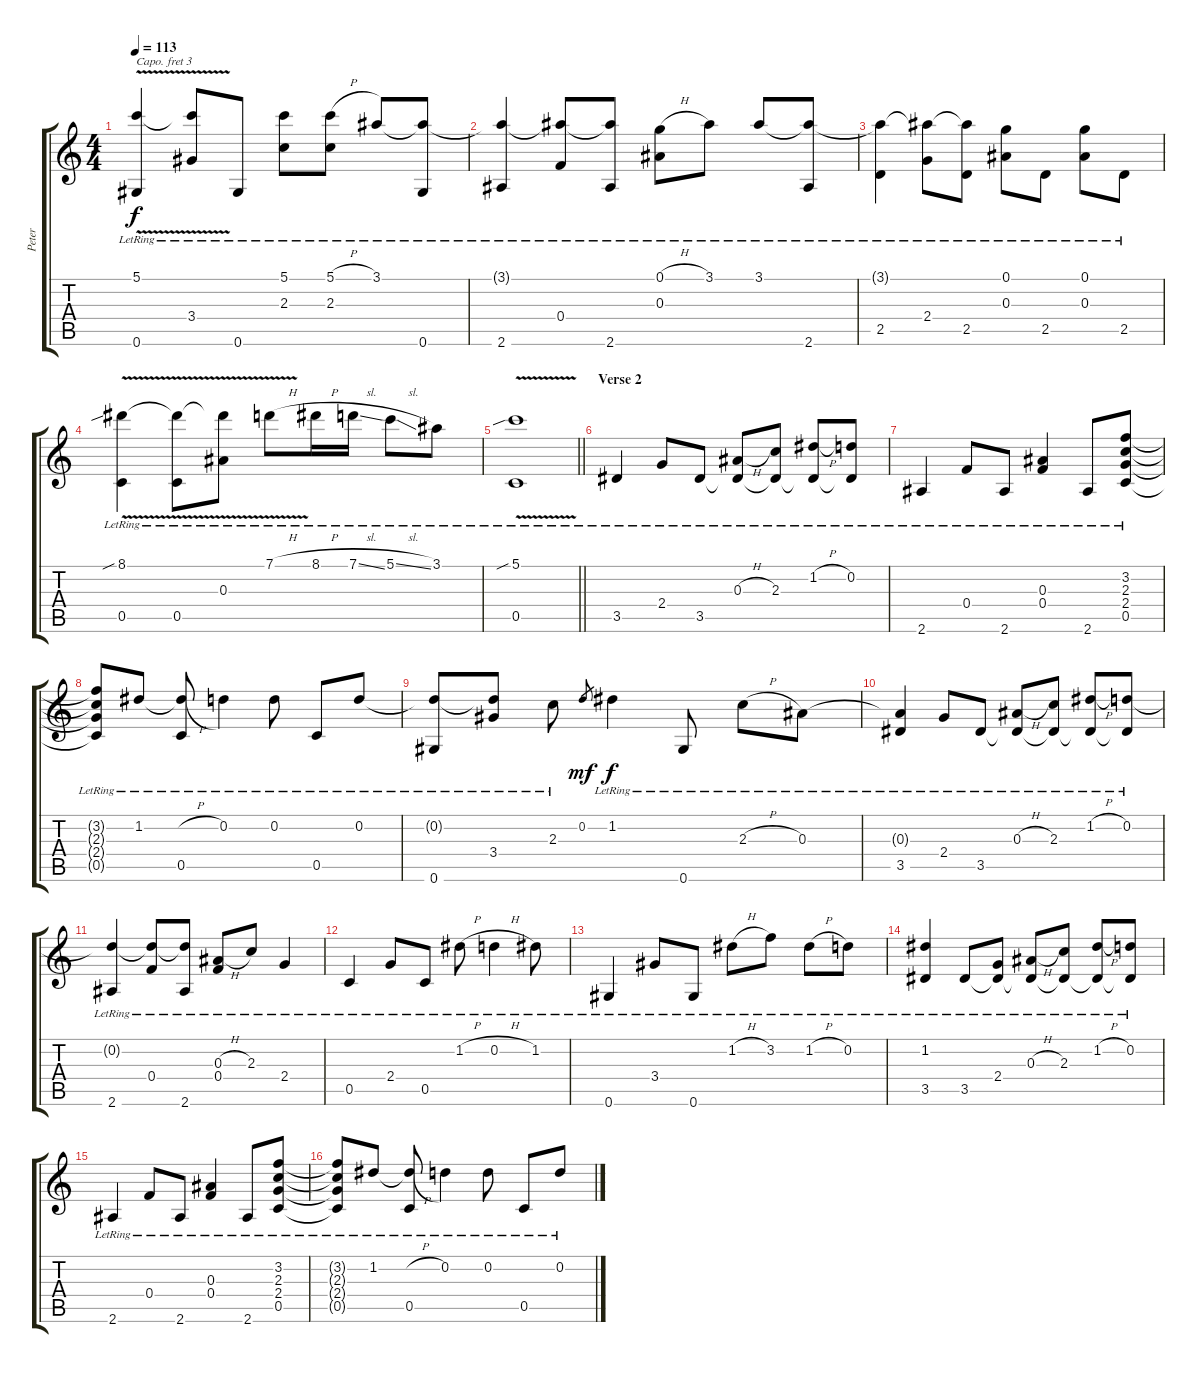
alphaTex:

\track ("Peter" "Peter") {instrument acousticguitarsteel}
\staff {score tabs}
\capo 3
\tuning (E4 B3 G3 D3 A2 F2) {hide}
\ts (4 4)
\tempo 113
\clef g2
\ks c
(5.1{v lr t} 0.6{lr}).4{dy f} (5.1{v lr t} 3.4{lr}).8 0.6{lr}.8 (5.1{lr} 2.3{lr}).8 (5.1{h lr} 2.3{lr}).8 3.1{lr}.8 (3.1{lr t} 0.6{lr}).8 |
(3.1{lr t} 2.6{lr}).4 (3.1{lr t} 0.4{lr}).8 (3.1{lr t} 2.6{lr}).8 (0.1{h lr} 0.3{lr}).8 3.1{lr}.8 3.1{lr}.8 (3.1{lr t} 2.6{lr}).8 |
(3.1{lr t} 2.5{lr}).4 (3.1{lr t} 2.4{lr}).8 (3.1{lr t} 2.5{lr}).8 (0.1{lr} 0.3{lr}).8 2.5{lr}.8 (0.1{lr} 0.3{lr}).8 2.5{lr}.8 |
(8.1{v sib lr} 0.5{lr}).4 (8.1{v lr t} 0.5{lr}).8 (8.1{v lr t} 0.3{lr}).8 7.1{v h lr}.8 8.1{h lr}.16 7.1{sl lr}.16 5.1{sl lr}.8 3.1{lr}.8 |
\barLineRight lightlight
(5.1{v sib lr} 0.5{lr}).1 |
\section ("" "Verse 2")
3.5{lr}.4 2.4{lr}.8 3.5{lr}.8 (0.3{h lr} 3.5{lr t}).8 (2.3{lr} 3.5{lr t}).8 (1.2{h lr} 3.5{lr t}).8 (0.2{lr} 3.5{lr t}).8 |
2.6{lr}.4 0.4{lr}.8 2.6{lr}.8 (0.3{lr} 0.4{lr}).4 2.6{lr}.8 (3.2{lr} 2.3{lr} 2.4{lr} 0.5{lr}).8 |
(3.2{lr t} 2.3{lr t} 2.4{lr t} 0.5{lr t}).8 1.2{lr}.8 (1.2{h lr t} 0.5{lr}).8 0.2{lr}.4 0.2{lr}.8 0.5{lr}.8 0.2{lr}.8 |
(0.2{lr t} 0.6{lr}).8 (0.2{lr t} 3.4{lr}).8 2.3{lr}.8 0.2.8{gr dy mf} 1.2{lr}.4{dy f} 0.6{lr}.8 2.3{h lr}.8 0.3{lr}.8 |
(0.3{lr t} 3.5{lr}).4 2.4{lr}.8 3.5{lr}.8 (0.3{h lr} 3.5{lr t}).8 (2.3{lr} 3.5{lr t}).8 (1.2{h lr} 3.5{lr t}).8 (0.2{lr} 3.5{lr t}).8 |
(0.2{lr t} 2.6{lr}).4 (0.2{lr t} 0.4{lr}).8 (0.2{lr t} 2.6{lr}).8 (0.3{h lr} 0.4{lr}).8 2.3{lr}.8 2.4{lr}.4 |
0.5{lr}.4 2.4{lr}.8 0.5{lr}.8 1.2{h lr}.8 0.2{h lr}.4 1.2{lr}.8 |
0.6{lr}.4 3.4{lr}.8 0.6{lr}.8 1.2{h lr}.8 3.2{lr}.8 1.2{h lr}.8 0.2{lr}.8 |
(1.2 3.5{lr}).4 3.5{lr}.8 (2.4{lr} 3.5{lr t}).8 (0.3{h lr} 3.5{lr t}).8 (2.3{lr} 3.5{lr t}).8 (1.2{h lr} 3.5{lr t}).8 (0.2{lr} 3.5{lr t}).8 |
2.6{lr}.4 0.4{lr}.8 2.6{lr}.8 (0.3{lr} 0.4{lr}).4 2.6{lr}.8 (3.2{lr} 2.3{lr} 2.4{lr} 0.5{lr}).8 |
(3.2{lr t} 2.3{lr t} 2.4{lr t} 0.5{lr t}).8 1.2{lr}.8 (1.2{h lr t} 0.5{lr}).8 0.2{lr}.4 0.2{lr}.8 0.5{lr}.8 0.2{lr}.8
